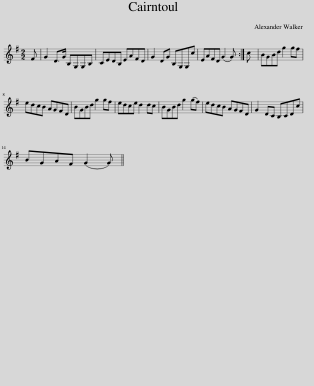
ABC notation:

X:1
L:1/8
M:2/2
I:linebreak $
K:G
V:1 treble
V:1
 F | G2 D>G B,G,G,B, | CEDB, EAFD | G2 DG B,G,G,c | EAFD (G2 G) :| %5
 c | BGBd g2 gf |$ edcB AGFD | BGBd g2 gf | edce d2 dc | %10
 BGBd g2 (gf) | edcB AGFD | G2 DC B,CDc |$ BGAF (G2 G) || %14
